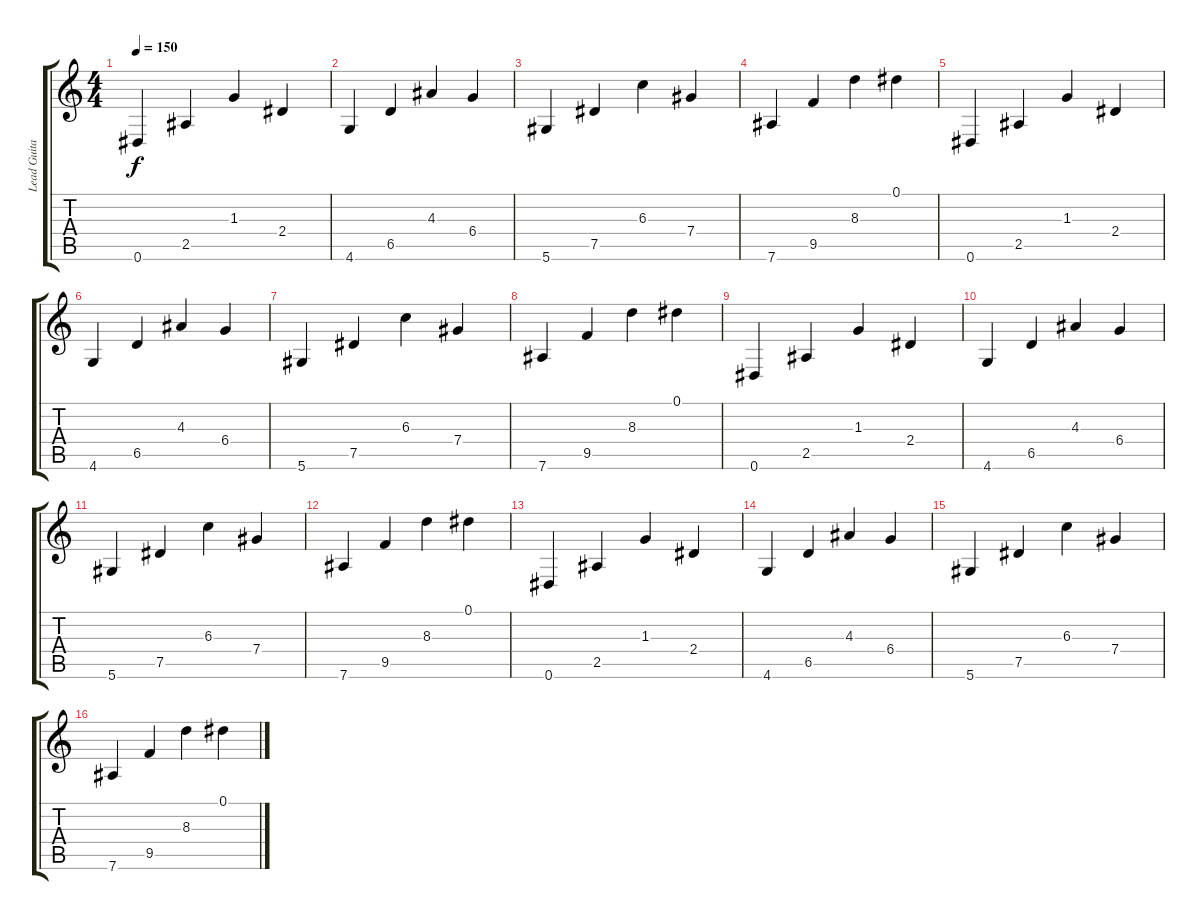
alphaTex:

\track ("Lead Guitar [Rivers Cuomo]" "Lead Guita") {instrument electricguitarmuted}
\staff {score tabs}
\tuning (Eb4 Bb3 Gb3 Db3 Ab2 Eb2) {hide}
\ts (4 4)
\tempo 150
\clef g2
\ks c
0.6.4{dy f} 2.5.4 1.3.4 2.4.4 |
4.6.4 6.5.4 4.3.4 6.4.4 |
5.6.4 7.5.4 6.3.4 7.4.4 |
7.6.4 9.5.4 8.3.4 0.1.4 |
0.6.4 2.5.4 1.3.4 2.4.4 |
4.6.4 6.5.4 4.3.4 6.4.4 |
5.6.4 7.5.4 6.3.4 7.4.4 |
7.6.4 9.5.4 8.3.4 0.1.4 |
0.6.4 2.5.4 1.3.4 2.4.4 |
4.6.4 6.5.4 4.3.4 6.4.4 |
5.6.4 7.5.4 6.3.4 7.4.4 |
7.6.4 9.5.4 8.3.4 0.1.4 |
0.6.4 2.5.4 1.3.4 2.4.4 |
4.6.4 6.5.4 4.3.4 6.4.4 |
5.6.4 7.5.4 6.3.4 7.4.4 |
7.6.4 9.5.4 8.3.4 0.1.4
